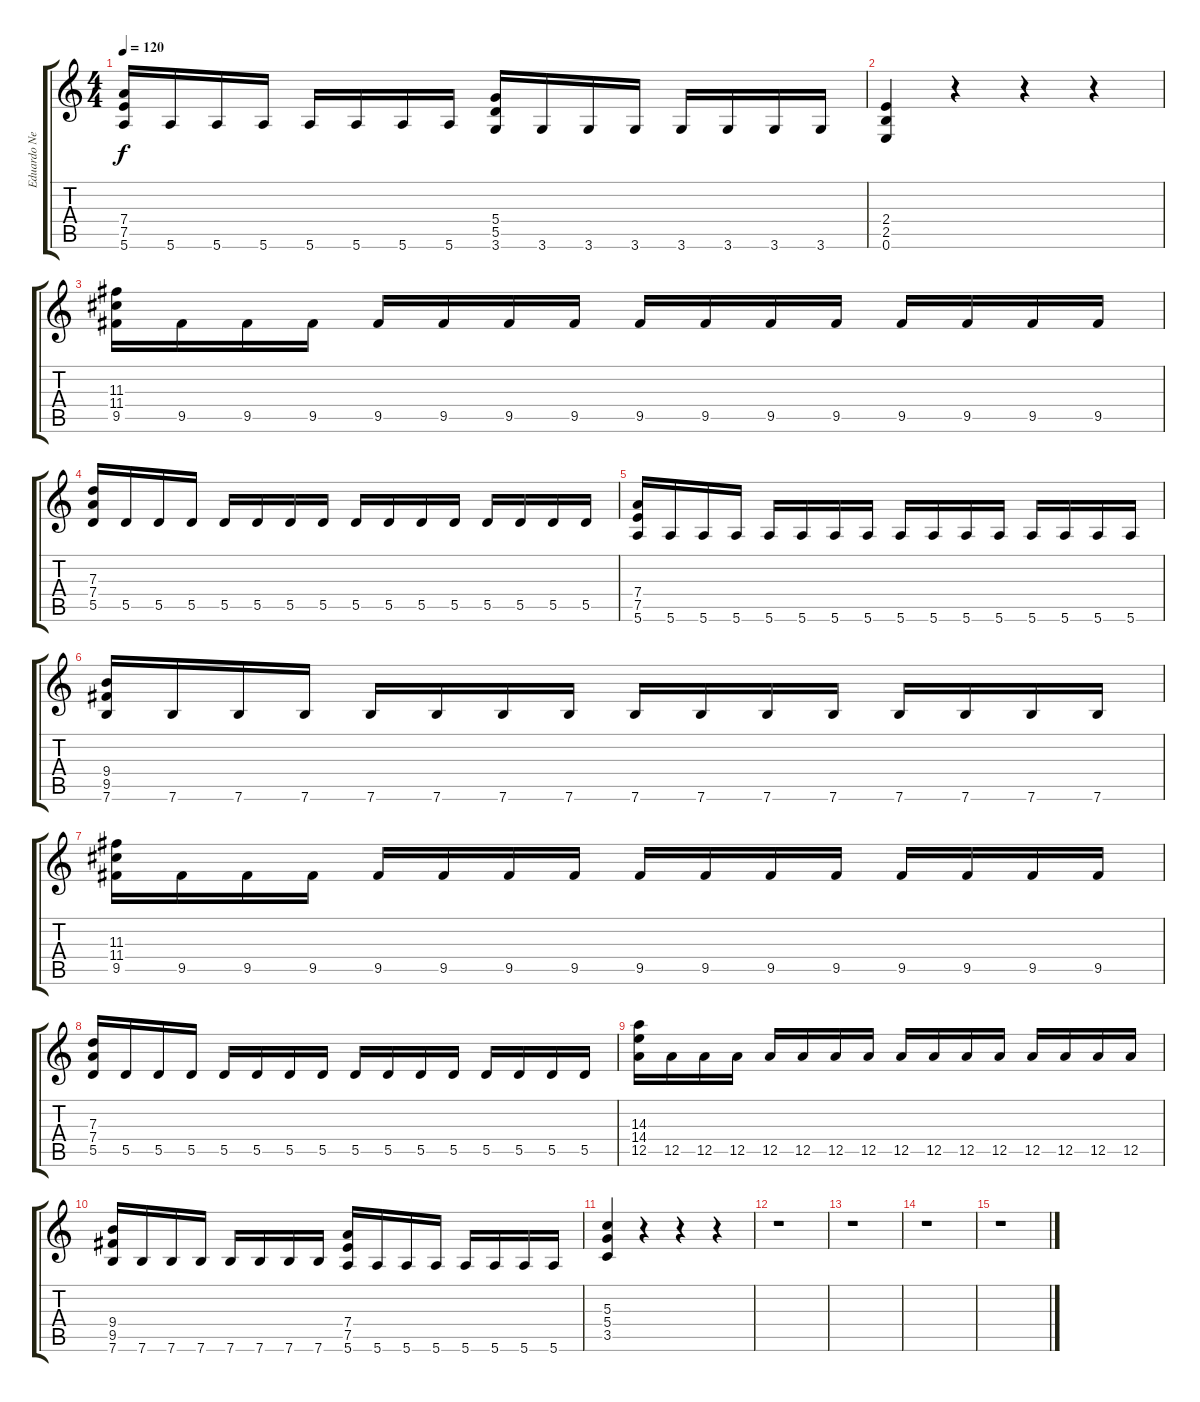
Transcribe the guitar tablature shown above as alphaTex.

\track ("Eduardo Neves - E.Guitar" "Eduardo Ne") {instrument overdrivenguitar}
\staff {score tabs}
\tuning (E4 B3 G3 D3 A2 E2) {hide}
\ts (4 4)
\tempo 120
\clef g2
\ks c
(7.4 7.5 5.6).16{dy f} 5.6.16 5.6.16 5.6.16 5.6.16 5.6.16 5.6.16 5.6.16 (5.4 5.5 3.6).16 3.6.16 3.6.16 3.6.16 3.6.16 3.6.16 3.6.16 3.6.16 |
(2.4 2.5 0.6).4 r.4 r.4 r.4 |
(11.3 11.4 9.5).16 9.5.16 9.5.16 9.5.16 9.5.16 9.5.16 9.5.16 9.5.16 9.5.16 9.5.16 9.5.16 9.5.16 9.5.16 9.5.16 9.5.16 9.5.16 |
(7.3 7.4 5.5).16 5.5.16 5.5.16 5.5.16 5.5.16 5.5.16 5.5.16 5.5.16 5.5.16 5.5.16 5.5.16 5.5.16 5.5.16 5.5.16 5.5.16 5.5.16 |
(7.4 7.5 5.6).16 5.6.16 5.6.16 5.6.16 5.6.16 5.6.16 5.6.16 5.6.16 5.6.16 5.6.16 5.6.16 5.6.16 5.6.16 5.6.16 5.6.16 5.6.16 |
(9.4 9.5 7.6).16 7.6.16 7.6.16 7.6.16 7.6.16 7.6.16 7.6.16 7.6.16 7.6.16 7.6.16 7.6.16 7.6.16 7.6.16 7.6.16 7.6.16 7.6.16 |
(11.3 11.4 9.5).16 9.5.16 9.5.16 9.5.16 9.5.16 9.5.16 9.5.16 9.5.16 9.5.16 9.5.16 9.5.16 9.5.16 9.5.16 9.5.16 9.5.16 9.5.16 |
(7.3 7.4 5.5).16 5.5.16 5.5.16 5.5.16 5.5.16 5.5.16 5.5.16 5.5.16 5.5.16 5.5.16 5.5.16 5.5.16 5.5.16 5.5.16 5.5.16 5.5.16 |
(14.3 14.4 12.5).16 12.5.16 12.5.16 12.5.16 12.5.16 12.5.16 12.5.16 12.5.16 12.5.16 12.5.16 12.5.16 12.5.16 12.5.16 12.5.16 12.5.16 12.5.16 |
(9.4 9.5 7.6).16 7.6.16 7.6.16 7.6.16 7.6.16 7.6.16 7.6.16 7.6.16 (7.4 7.5 5.6).16 5.6.16 5.6.16 5.6.16 5.6.16 5.6.16 5.6.16 5.6.16 |
(5.3 5.4 3.5).4 r.4 r.4 r.4 |
r.1 |
r.1 |
r.1 |
r.1
